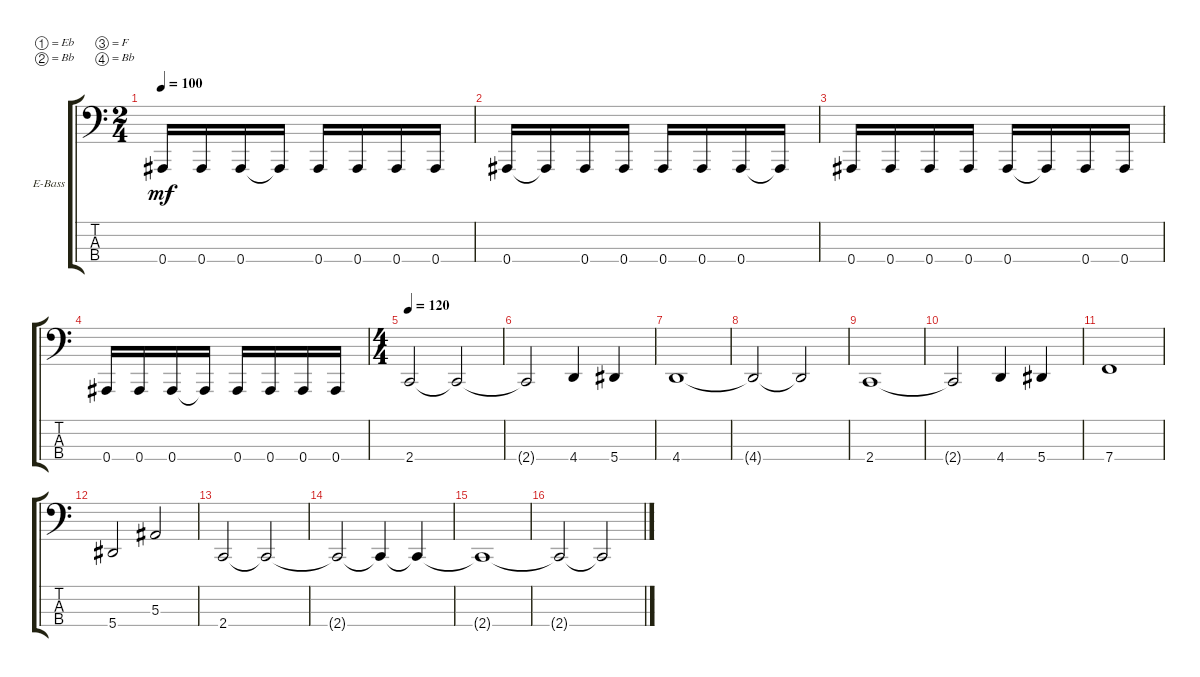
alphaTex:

\bracketExtendMode groupsimilarinstruments
\firstSystemTrackNameOrientation horizontal
\otherSystemsTrackNameOrientation horizontal
\track ("Electric Bass" "E-Bass") {instrument electricbassfinger}
\staff {score tabs}
\tuning (Eb2 Bb1 F1 Bb0)
\ts (2 4)
\tempo 100
\clef f4
\ks c
0.4.16{dy mf} 0.4.16 0.4.16 0.4{t}.16 0.4.16 0.4.16 0.4.16 0.4.16 |
0.4.16 0.4{t}.16 0.4.16 0.4.16 0.4.16 0.4.16 0.4.16 0.4{t}.16 |
0.4.16 0.4.16 0.4.16 0.4.16 0.4.16 0.4{t}.16 0.4.16 0.4.16 |
0.4.16 0.4.16 0.4.16 0.4{t}.16 0.4.16 0.4.16 0.4.16 0.4.16 |
\ts (4 4)
\tempo 120
2.4.2 2.4{t}.2 |
2.4{t}.2 4.4.4 5.4.4 |
4.4.1 |
4.4{t}.2 4.4{t}.2 |
2.4.1 |
2.4{t}.2 4.4.4 5.4.4 |
7.4.1 |
5.4.2 5.3.2 |
2.4.2 2.4{t}.2 |
2.4{t}.2 2.4{t}.4 2.4{t}.4 |
2.4{t}.1 |
2.4{t}.2 2.4{t}.2
